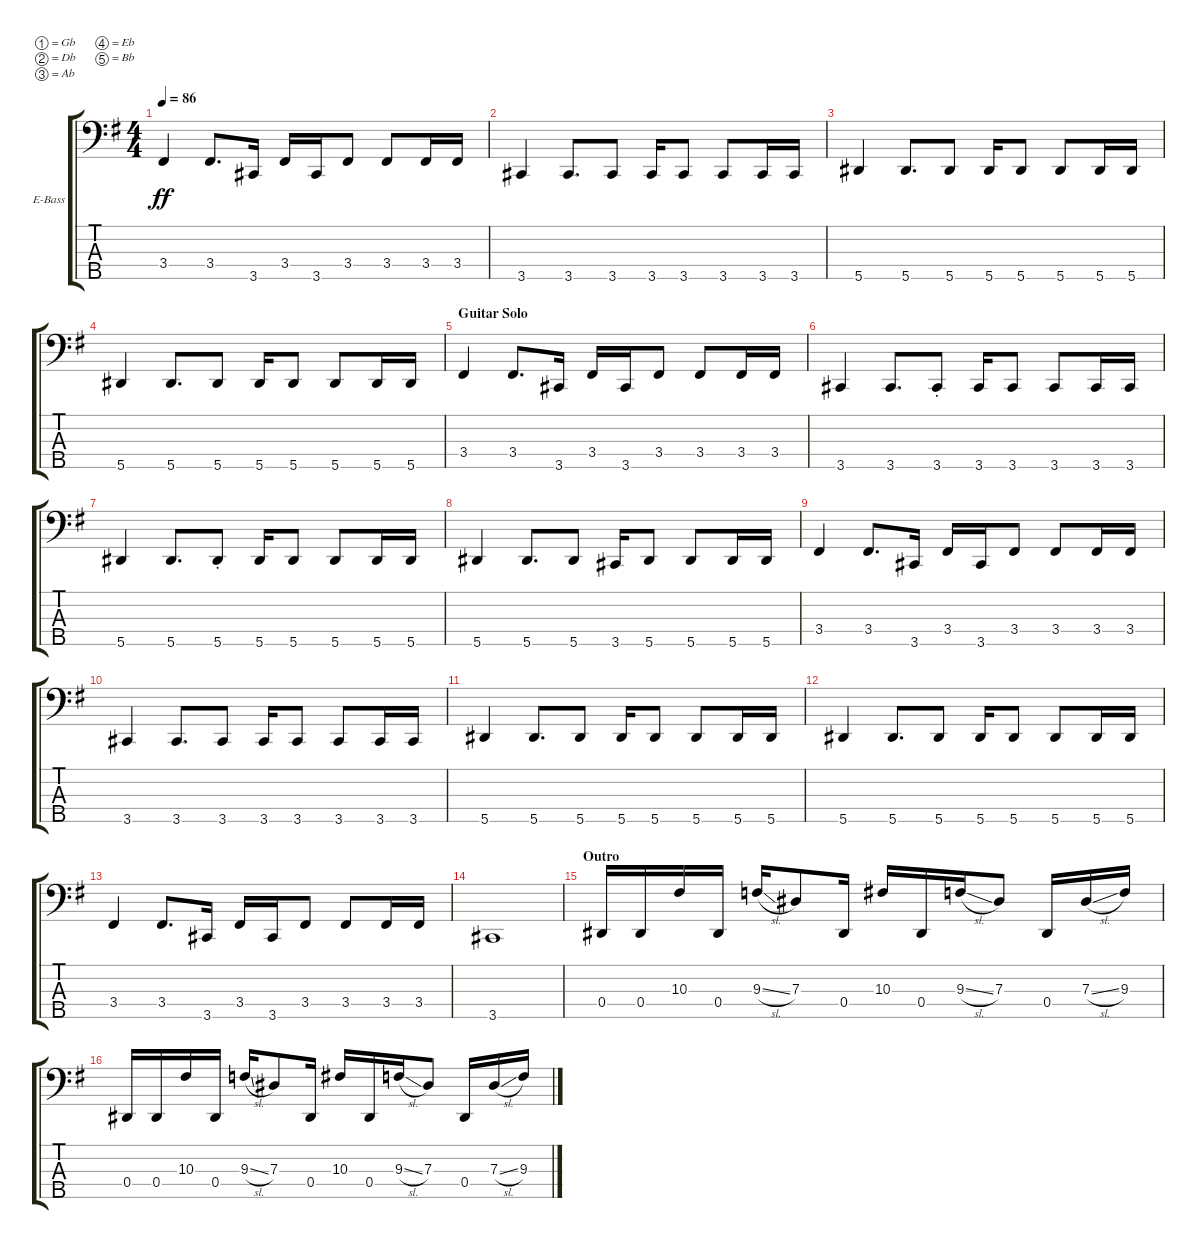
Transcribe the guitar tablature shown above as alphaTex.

\defaultSystemsLayout 4
\bracketExtendMode groupsimilarinstruments
\firstSystemTrackNameOrientation horizontal
\otherSystemsTrackNameOrientation horizontal
\track ("Bass" "E-Bass") {instrument electricbassfinger}
\staff {score tabs}
\tuning (Gb2 Db2 Ab1 Eb1 Bb0)
\ts (4 4)
\tempo 86
\clef f4
\ks eminor
3.4.4{dy ff} 3.4.8{d} 3.5.16 3.4.16 3.5.16 3.4.8 3.4.8 3.4.16 3.4.16 |
3.5.4 3.5.8{d} 3.5.8 3.5.16 3.5.8 3.5.8 3.5.16 3.5.16 |
5.5.4 5.5.8{d} 5.5.8 5.5.16 5.5.8 5.5.8 5.5.16 5.5.16 |
5.5.4 5.5.8{d} 5.5.8 5.5.16 5.5.8 5.5.8 5.5.16 5.5.16 |
\section ("" "Guitar Solo")
3.4.4 3.4.8{d} 3.5.16 3.4.16 3.5.16 3.4.8 3.4.8 3.4.16 3.4.16 |
3.5.4 3.5.8{d} 3.5{st}.8 3.5.16 3.5.8 3.5.8 3.5.16 3.5.16 |
5.5.4 5.5.8{d} 5.5{st}.8 5.5.16 5.5.8 5.5.8 5.5.16 5.5.16 |
5.5.4 5.5.8{d} 5.5.8 3.5.16 5.5.8 5.5.8 5.5.16 5.5.16 |
3.4.4 3.4.8{d} 3.5.16 3.4.16 3.5.16 3.4.8 3.4.8 3.4.16 3.4.16 |
3.5.4 3.5.8{d} 3.5.8 3.5.16 3.5.8 3.5.8 3.5.16 3.5.16 |
5.5.4 5.5.8{d} 5.5.8 5.5.16 5.5.8 5.5.8 5.5.16 5.5.16 |
5.5.4 5.5.8{d} 5.5.8 5.5.16 5.5.8 5.5.8 5.5.16 5.5.16 |
3.4.4 3.4.8{d} 3.5.16 3.4.16 3.5.16 3.4.8 3.4.8 3.4.16 3.4.16 |
3.5.1 |
\section ("" "Outro")
0.4.16 0.4.16 10.3.16 0.4.16 9.3{sl}.16 7.3.8 0.4.16 10.3.16 0.4.16 9.3{sl}.16 7.3.8 0.4.16 7.3{sl}.16 9.3.16 |
0.4.16 0.4.16 10.3.16 0.4.16 9.3{sl}.16 7.3.8 0.4.16 10.3.16 0.4.16 9.3{sl}.16 7.3.8 0.4.16 7.3{sl}.16 9.3.16
